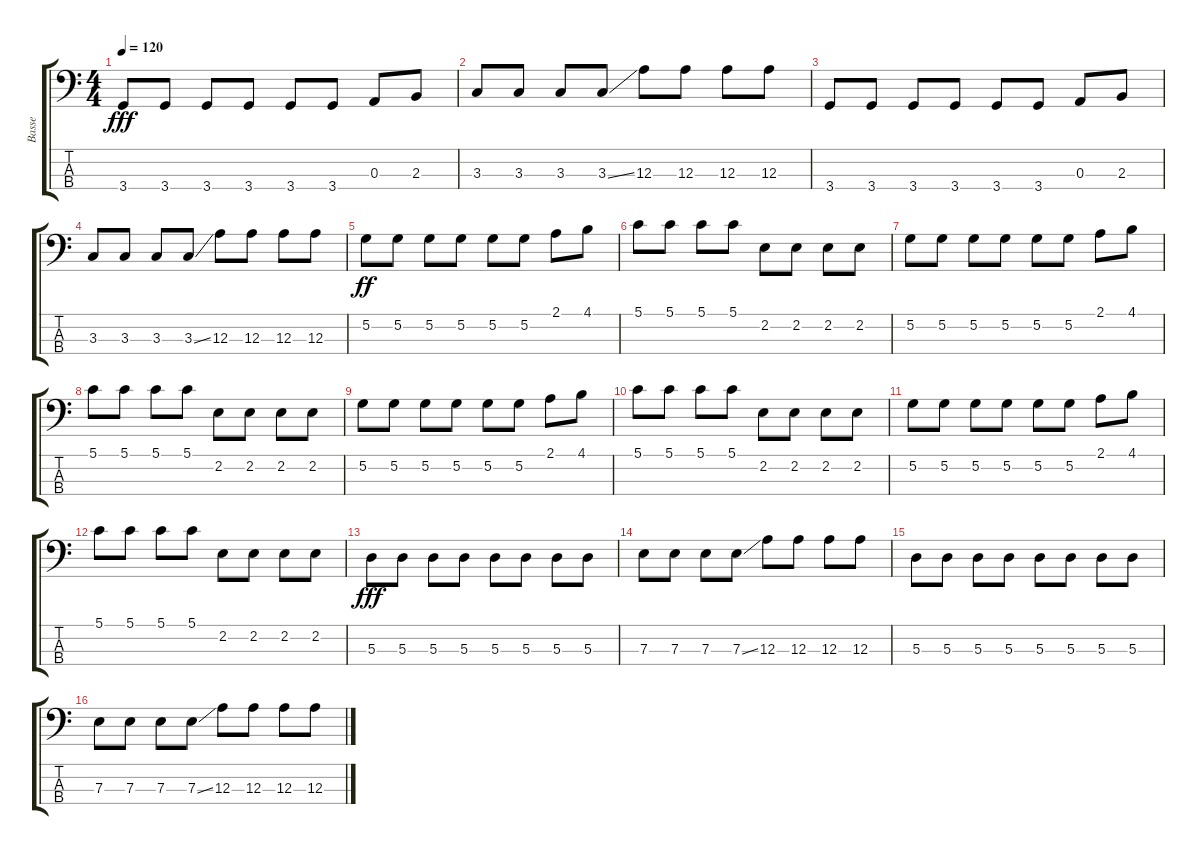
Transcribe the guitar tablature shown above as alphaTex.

\track ("Basse" "Basse") {instrument electricbassfinger}
\staff {score tabs}
\tuning (G2 D2 A1 E1) {hide}
\ts (4 4)
\tempo 120
\clef f4
\ks c
3.4.8{dy fff} 3.4.8 3.4.8 3.4.8 3.4.8 3.4.8 0.3.8 2.3.8 |
3.3.8 3.3.8 3.3.8 3.3{ss}.8 12.3.8 12.3.8 12.3.8 12.3.8 |
3.4.8 3.4.8 3.4.8 3.4.8 3.4.8 3.4.8 0.3.8 2.3.8 |
3.3.8 3.3.8 3.3.8 3.3{ss}.8 12.3.8 12.3.8 12.3.8 12.3.8 |
5.2.8{dy ff} 5.2.8 5.2.8 5.2.8 5.2.8 5.2.8 2.1.8 4.1.8 |
5.1.8 5.1.8 5.1.8 5.1.8 2.2.8 2.2.8 2.2.8 2.2.8 |
5.2.8 5.2.8 5.2.8 5.2.8 5.2.8 5.2.8 2.1.8 4.1.8 |
5.1.8 5.1.8 5.1.8 5.1.8 2.2.8 2.2.8 2.2.8 2.2.8 |
5.2.8 5.2.8 5.2.8 5.2.8 5.2.8 5.2.8 2.1.8 4.1.8 |
5.1.8 5.1.8 5.1.8 5.1.8 2.2.8 2.2.8 2.2.8 2.2.8 |
5.2.8 5.2.8 5.2.8 5.2.8 5.2.8 5.2.8 2.1.8 4.1.8 |
5.1.8 5.1.8 5.1.8 5.1.8 2.2.8 2.2.8 2.2.8 2.2.8 |
5.3.8{dy fff} 5.3.8 5.3.8 5.3.8 5.3.8 5.3.8 5.3.8 5.3.8 |
7.3.8 7.3.8 7.3.8 7.3{ss}.8 12.3.8 12.3.8 12.3.8 12.3.8 |
5.3.8 5.3.8 5.3.8 5.3.8 5.3.8 5.3.8 5.3.8 5.3.8 |
7.3.8 7.3.8 7.3.8 7.3{ss}.8 12.3.8 12.3.8 12.3.8 12.3.8
